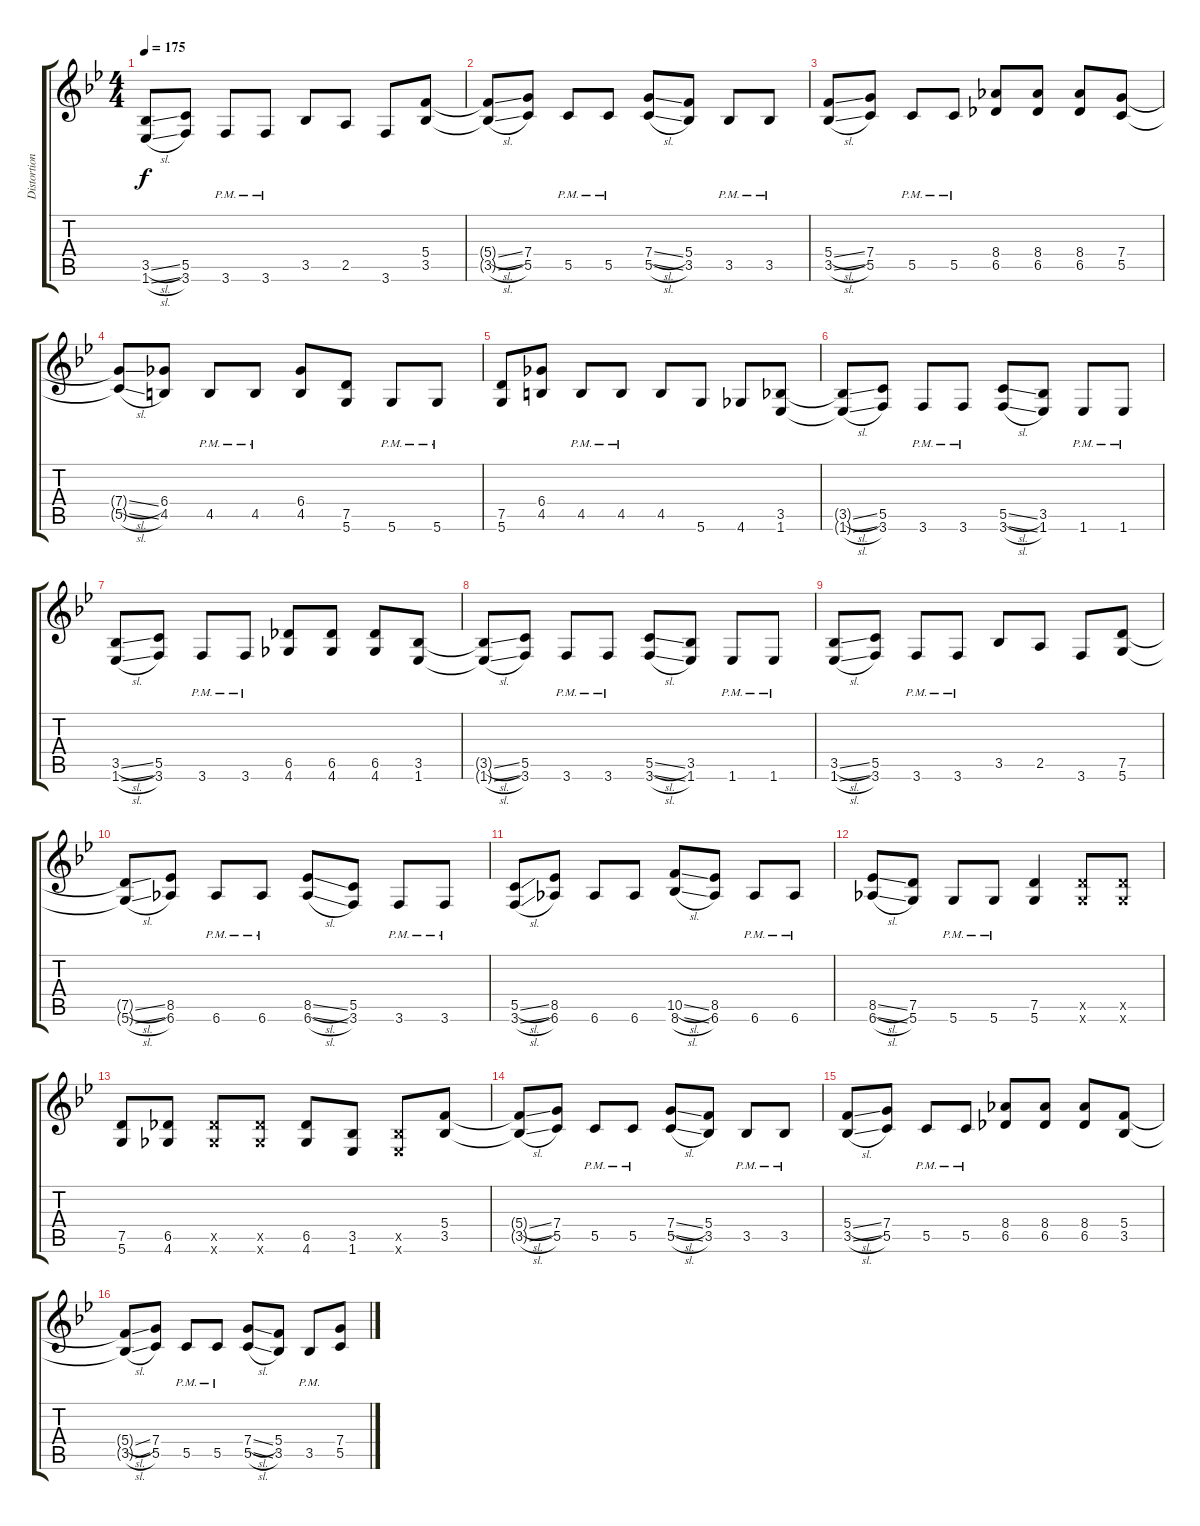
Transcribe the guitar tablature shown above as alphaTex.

\track ("Distortion Guitar" "Distortion") {instrument distortionguitar}
\staff {score tabs}
\tuning (D4 A3 F3 C3 G2 D2) {hide}
\ts (4 4)
\tempo 175
\clef g2
\ks bb
(3.5{sl} 1.6{sl}).8{dy f} (5.5 3.6).8 3.6{pm}.8 3.6{pm}.8 3.5.8 2.5.8 3.6.8 (5.4 3.5).8 |
(5.4{sl t} 3.5{sl t}).8 (7.4 5.5).8 5.5{pm}.8 5.5{pm}.8 (7.4{sl} 5.5{sl}).8 (5.4 3.5).8 3.5{pm}.8 3.5{pm}.8 |
(5.4{sl} 3.5{sl}).8 (7.4 5.5).8 5.5{pm}.8 5.5{pm}.8 (8.4 6.5).8 (8.4 6.5).8 (8.4 6.5).8 (7.4 5.5).8 |
(7.4{sl t} 5.5{sl t}).8 (6.4 4.5).8 4.5{pm}.8 4.5{pm}.8 (6.4 4.5).8 (7.5 5.6).8 5.6{pm}.8 5.6{pm}.8 |
(7.5 5.6).8 (6.4 4.5).8 4.5{pm}.8 4.5{pm}.8 4.5.8 5.6.8 4.6.8 (3.5 1.6).8 |
(3.5{sl t} 1.6{sl t}).8 (5.5 3.6).8 3.6{pm}.8 3.6{pm}.8 (5.5{sl} 3.6{sl}).8 (3.5 1.6).8 1.6{pm}.8 1.6{pm}.8 |
(3.5{sl} 1.6{sl}).8 (5.5 3.6).8 3.6{pm}.8 3.6{pm}.8 (6.5 4.6).8 (6.5 4.6).8 (6.5 4.6).8 (3.5 1.6).8 |
(3.5{sl t} 1.6{sl t}).8 (5.5 3.6).8 3.6{pm}.8 3.6{pm}.8 (5.5{sl} 3.6{sl}).8 (3.5 1.6).8 1.6{pm}.8 1.6{pm}.8 |
(3.5{sl} 1.6{sl}).8 (5.5 3.6).8 3.6{pm}.8 3.6{pm}.8 3.5.8 2.5.8 3.6.8 (7.5 5.6).8 |
(7.5{sl t} 5.6{sl t}).8 (8.5 6.6).8 6.6{pm}.8 6.6{pm}.8 (8.5{sl} 6.6{sl}).8 (5.5 3.6).8 3.6{pm}.8 3.6{pm}.8 |
(5.5{sl} 3.6{sl}).8 (8.5 6.6).8 6.6.8 6.6.8 (10.5{sl} 8.6{sl}).8 (8.5 6.6).8 6.6{pm}.8 6.6{pm}.8 |
(8.5{sl} 6.6{sl}).8 (7.5 5.6).8 5.6{pm}.8 5.6{pm}.8 (7.5 5.6).4 (7.5{x} 5.6{x}).8 (7.5{x} 5.6{x}).8 |
(7.5 5.6).8 (6.5 4.6).8 (6.5{x} 4.6{x}).8 (6.5{x} 4.6{x}).8 (6.5 4.6).8 (3.5 1.6).8 (3.5{x} 1.6{x}).8 (5.4 3.5).8 |
(5.4{sl t} 3.5{sl t}).8 (7.4 5.5).8 5.5{pm}.8 5.5{pm}.8 (7.4{sl} 5.5{sl}).8 (5.4 3.5).8 3.5{pm}.8 3.5{pm}.8 |
(5.4{sl} 3.5{sl}).8 (7.4 5.5).8 5.5{pm}.8 5.5{pm}.8 (8.4 6.5).8 (8.4 6.5).8 (8.4 6.5).8 (5.4 3.5).8 |
(5.4{sl t} 3.5{sl t}).8 (7.4 5.5).8 5.5{pm}.8 5.5{pm}.8 (7.4{sl} 5.5{sl}).8 (5.4 3.5).8 3.5{pm}.8 (7.4 5.5).8
